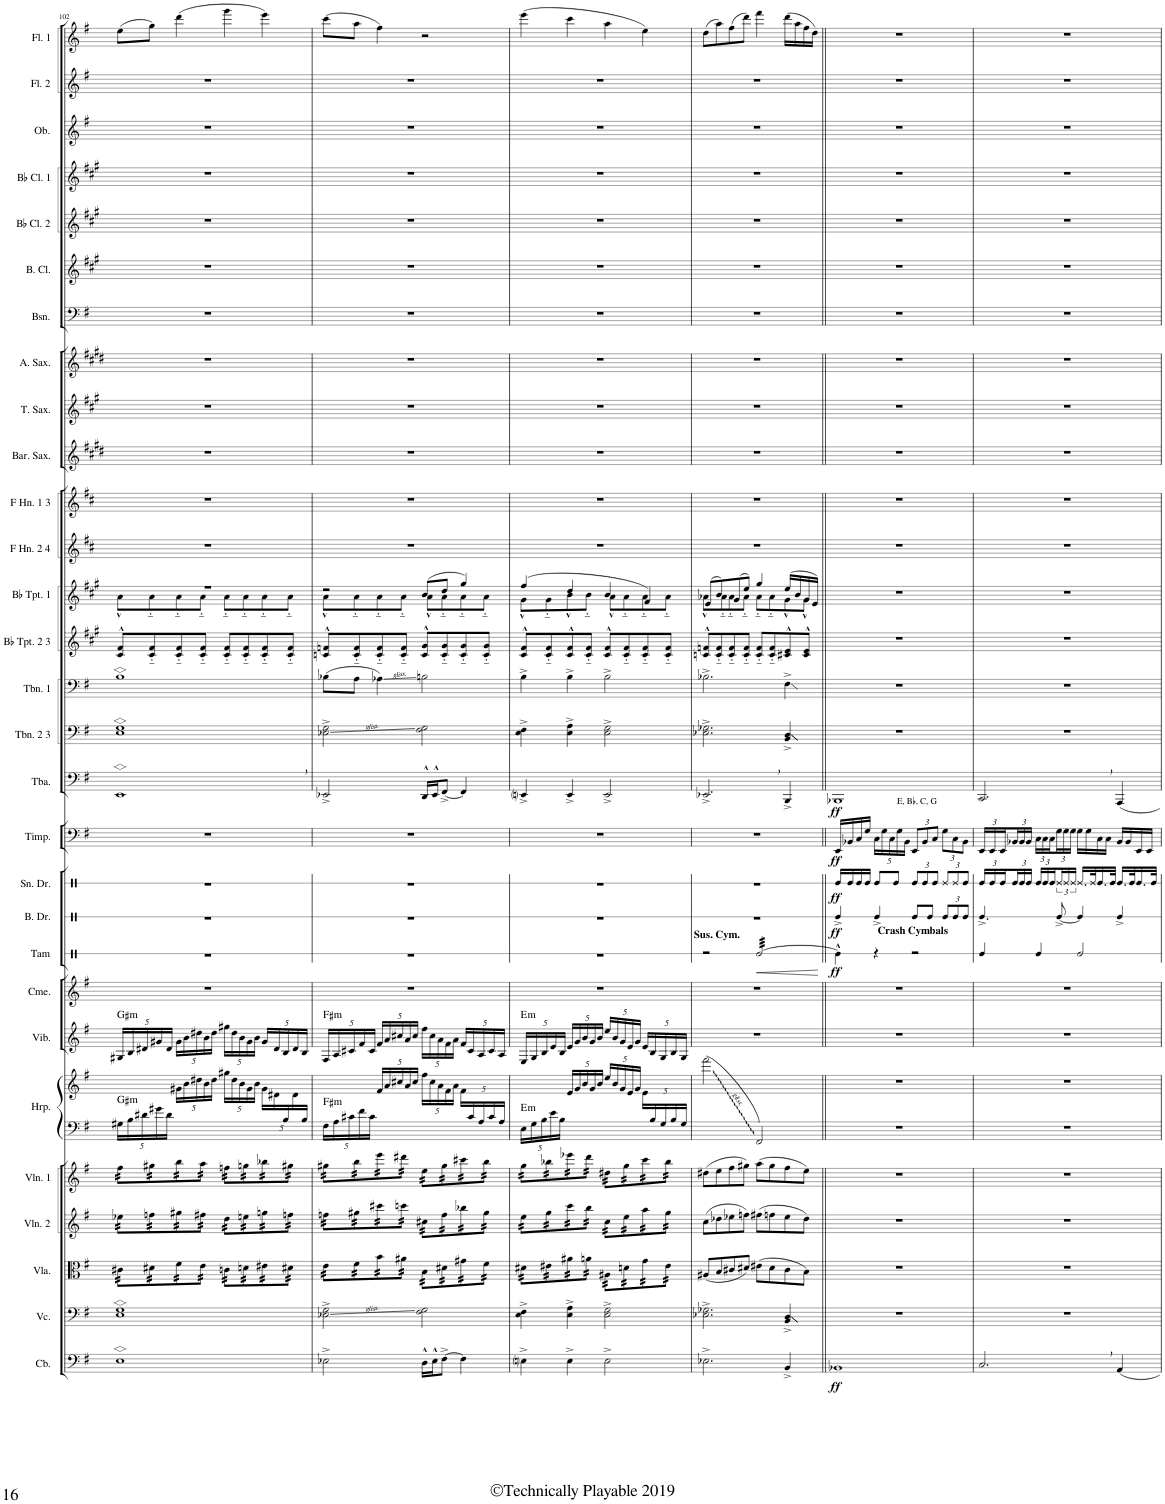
**kern	**dynam	**kern	**kern	**kern	**kern	**kern	**kern	**harte	**kern	**harte	**kern	**kern	**dynam	**kern	**dynam	**kern	**dynam	**kern	**dynam	**kern	**dynam	**kern	**kern	**kern	**kern	**kern	**kern	**kern	**kern	**kern	**kern	**kern	**kern	**kern	**kern	**kern	**kern
*part29	*part29	*part28	*part27	*part26	*part25	*part24	*part24	*part24	*part23	*part23	*part22	*part21	*part21	*part20	*part20	*part19	*part19	*part18	*part18	*part17	*part17	*part16	*part15	*part14	*part13	*part12	*part11	*part10	*part9	*part8	*part7	*part6	*part5	*part4	*part3	*part2	*part1
*staff30	*staff30	*staff29	*staff28	*staff27	*staff26	*staff25	*staff24	*	*staff23	*	*staff22	*staff21	*staff21	*staff20	*staff20	*staff19	*staff19	*staff18	*staff18	*staff17	*staff17	*staff16	*staff15	*staff14	*staff13	*staff12	*staff11	*staff10	*staff9	*staff8	*staff7	*staff6	*staff5	*staff4	*staff3	*staff2	*staff1
*I"Contrabass	*	*I"Violoncello	*I"Viola	*I"Violin 2	*I"Violin 1	*I"Harp	*	*	*I"Vibraphone	*	*I"Chimes	*I"Cymbal	*	*I"Bass Drum	*	*I"Snare Drum	*	*I"Timpani	*	*I"Tuba	*	*I"Trombone 2 &amp; 3	*I"Trombone 1	*I"Bb Trumpet 2 &amp; 3	*I"Bb Trumpet 1	*I"F Horn 2 &amp; 4	*I"F Horn 1 &amp; 3	*I"Baritone Saxophone	*I"Tenor Saxophone	*I"Alto Saxophone	*I"Bassoon	*I"Bass Clarinet	*I"Bb Clarinet 2	*I"Bb Clarinet 1	*I"Oboe	*I"Flute 2	*I"Flute 1
*I'Cb.	*	*I'Vc.	*I'Vla.	*I'Vln. 2	*I'Vln. 1	*I'Hrp.	*	*	*I'Vib.	*	*I'Cme.	*I'Cym.	*	*I'B. Dr.	*	*I'Sn. Dr.	*	*I'Timp.	*	*I'Tba.	*	*I'Tbn. 2 3	*I'Tbn. 1	*I'Bb Tpt. 2 3	*I'Bb Tpt. 1	*I'F Hn. 2 4	*I'F Hn. 1 3	*I'Bar. Sax.	*I'T. Sax.	*I'A. Sax.	*I'Bsn.	*I'B. Cl.	*I'Bb Cl. 2	*I'Bb Cl. 1	*I'Ob.	*I'Fl. 2	*I'Fl. 1
!!LO:PB:g=z
*clefF4	*	*clefF4	*clefC3	*clefG2	*clefG2	*clefF4	*clefG2	*	*clefG2	*	*clefG2	*clefX	*	*clefX	*	*clefX	*	*clefF4	*	*clefF4	*	*clefF4	*clefF4	*clefG2	*clefG2	*clefG2	*clefG2	*clefG2	*clefG2	*clefG2	*clefF4	*clefG2	*clefG2	*clefG2	*clefG2	*clefG2	*clefG2
*Trd7c12	*	*	*	*	*	*	*	*	*Trd-14c-24	*	*	*	*	*	*	*	*	*	*	*	*	*Trd1c2	*Trd1c2	*Trd1c2	*Trd1c2	*Trd4c7	*Trd4c7	*Trd12c21	*Trd8c14	*Trd5c9	*	*Trd8c14	*Trd1c2	*Trd1c2	*	*	*
*k[f#]	*	*k[f#]	*k[f#]	*k[f#]	*k[f#]	*k[f#]	*k[f#]	*	*k[f#]	*	*k[f#]	*k[]	*	*k[]	*	*k[]	*	*k[f#]	*	*k[f#]	*	*k[f#]	*k[f#]	*k[f#c#g#]	*k[f#c#g#]	*k[f#c#]	*k[f#c#]	*k[f#c#g#d#]	*k[f#c#g#]	*k[f#c#g#d#]	*k[f#]	*k[f#c#g#]	*k[f#c#g#]	*k[f#c#g#]	*k[f#]	*k[f#]	*k[f#]
*M4/4	*	*M4/4	*M4/4	*M4/4	*M4/4	*M4/4	*M4/4	*	*M4/4	*	*M4/4	*M4/4	*	*M4/4	*	*M4/4	*	*M4/4	*	*M4/4	*	*M4/4	*M4/4	*M4/4	*M4/4	*M4/4	*M4/4	*M4/4	*M4/4	*M4/4	*M4/4	*M4/4	*M4/4	*M4/4	*M4/4	*M4/4	*M4/4
*met(c)	*	*met(c)	*met(c)	*met(c)	*met(c)	*met(c)	*met(c)	*	*met(c)	*	*met(c)	*met(c)	*	*met(c)	*	*met(c)	*	*met(c)	*	*met(c)	*	*met(c)	*met(c)	*met(c)	*met(c)	*met(c)	*met(c)	*met(c)	*met(c)	*met(c)	*met(c)	*met(c)	*met(c)	*met(c)	*met(c)	*met(c)	*met(c)
*	*	*	*	*	*	*Xbrackettup	*	*	*Xbrackettup	*	*	*	*	*	*	*	*	*	*	*	*	*	*	*	*	*	*	*	*	*	*	*	*	*	*	*	*
=102	=102	=102	=102	=102	=102	=102	=102	=102	=102	=102	=102	=102	=102	=102	=102	=102	=102	=102	=102	=102	=102	=102	=102	=102	=102	=102	=102	=102	=102	=102	=102	=102	=102	=102	=102	=102	=102
*	*	*	*	*	*	*	*^	*	*	*	*	*	*	*	*	*	*	*	*	*	*	*	*	*	*^	*	*	*	*	*	*	*	*	*	*	*	*
!	!	!	!	!	!	!	!	!	!LO:H:kt=m	!	!LO:H:kt=m	!	!	!	!	!	!	!	!	!	!	!	!	!	!	!	!	!	!	!	!	!	!	!	!	!	!	!	!
*	*	*	*tremolo	*	*	*	*	*	*	*	*	*	*	*	*	*	*	*	*	*	*	*	*	*	*	*	*	*	*	*	*	*	*	*	*	*	*	*	*
*	*	*	*	*tremolo	*	*	*	*	*	*	*	*	*	*	*	*	*	*	*	*	*	*	*	*	*	*	*	*	*	*	*	*	*	*	*	*	*	*	*
*	*	*	*	*	*tremolo	*	*	*	*	*	*	*	*	*	*	*	*	*	*	*	*	*	*	*	*	*	*	*	*	*	*	*	*	*	*	*	*	*	*
1E>	.	1E> 1G>	32c#X\LLL	32ee-X\LLL	32ff#\LLL	20G#X\LL	4ryy	2.ryy	G#:min	20G#X/LL	G#:min	1r	1r	.	1r	.	1r	.	1r	.	1EE,>	.	1E> 1G>	1B>	8c#/^^ 8f#/^^L	1r	8a^^\L	1r	1r	1r	1r	1r	1r	1r	1r	1r	1r	1r	(8ee\L
.	.	.	32c#X\	32ee-X\	32ff#\	.	.	.	.	.	.	.	.	.	.	.	.	.	.	.	.	.	.	.	.	.	.	.	.	.	.	.	.	.	.	.	.	.	.
.	.	.	.	.	.	20B\	.	.	.	20B/	.	.	.	.	.	.	.	.	.	.	.	.	.	.	.	.	.	.	.	.	.	.	.	.	.	.	.	.	.
.	.	.	32c#X\	32ee-X\	32ff#\	.	.	.	.	.	.	.	.	.	.	.	.	.	.	.	.	.	.	.	.	.	.	.	.	.	.	.	.	.	.	.	.	.	.
.	.	.	32c#X\	32ee-X\	32ff#\	.	.	.	.	.	.	.	.	.	.	.	.	.	.	.	.	.	.	.	.	.	.	.	.	.	.	.	.	.	.	.	.	.	.
.	.	.	.	.	.	20d#X\	.	.	.	20d#X/	.	.	.	.	.	.	.	.	.	.	.	.	.	.	.	.	.	.	.	.	.	.	.	.	.	.	.	.	.
.	.	.	32d#X\	32ffn\	32gg#X\	.	.	.	.	.	.	.	.	.	.	.	.	.	.	.	.	.	.	.	8c#/'~ 8f#/'~	.	8a'~\	.	.	.	.	.	.	.	.	.	.	.	8gg\J)
.	.	.	.	.	.	20g#X\	.	.	.	20g#X/	.	.	.	.	.	.	.	.	.	.	.	.	.	.	.	.	.	.	.	.	.	.	.	.	.	.	.	.	.
.	.	.	32d#X\	32ffn\	32gg#X\	.	.	.	.	.	.	.	.	.	.	.	.	.	.	.	.	.	.	.	.	.	.	.	.	.	.	.	.	.	.	.	.	.	.
.	.	.	32d#X\	32ffn\	32gg#X\	.	.	.	.	.	.	.	.	.	.	.	.	.	.	.	.	.	.	.	.	.	.	.	.	.	.	.	.	.	.	.	.	.	.
.	.	.	.	.	.	20d#\JJ	.	.	.	20d#/JJ	.	.	.	.	.	.	.	.	.	.	.	.	.	.	.	.	.	.	.	.	.	.	.	.	.	.	.	.	.
.	.	.	32d#X\	32ffn\	32gg#X\	.	.	.	.	.	.	.	.	.	.	.	.	.	.	.	.	.	.	.	.	.	.	.	.	.	.	.	.	.	.	.	.	.	.
*	*	*	*	*	*	*	*Xbrackettup	*	*	*	*	*	*	*	*	*	*	*	*	*	*	*	*	*	*	*	*	*	*	*	*	*	*	*	*	*	*	*	*
.	.	.	32f#\	32gg#X\	32bb\	2ryy	20g#X\LL	.	.	20g#\LL	.	.	.	.	.	.	.	.	.	.	.	.	.	.	8c#/'~ 8f#/'~	.	8a'~\	.	.	.	.	.	.	.	.	.	.	.	(4ddd\
.	.	.	32f#\	32gg#X\	32bb\	.	.	.	.	.	.	.	.	.	.	.	.	.	.	.	.	.	.	.	.	.	.	.	.	.	.	.	.	.	.	.	.	.	.
.	.	.	.	.	.	.	20b\	.	.	20b\	.	.	.	.	.	.	.	.	.	.	.	.	.	.	.	.	.	.	.	.	.	.	.	.	.	.	.	.	.
.	.	.	32f#\	32gg#X\	32bb\	.	.	.	.	.	.	.	.	.	.	.	.	.	.	.	.	.	.	.	.	.	.	.	.	.	.	.	.	.	.	.	.	.	.
.	.	.	32f#\	32gg#X\	32bb\	.	.	.	.	.	.	.	.	.	.	.	.	.	.	.	.	.	.	.	.	.	.	.	.	.	.	.	.	.	.	.	.	.	.
.	.	.	.	.	.	.	20dd#X\	.	.	20dd#X\	.	.	.	.	.	.	.	.	.	.	.	.	.	.	.	.	.	.	.	.	.	.	.	.	.	.	.	.	.
.	.	.	32e\	32ff#X\	32aa\	.	.	.	.	.	.	.	.	.	.	.	.	.	.	.	.	.	.	.	8c#/'~ 8f#/'~J	.	8a'~\J	.	.	.	.	.	.	.	.	.	.	.	.
.	.	.	.	.	.	.	20b\	.	.	20b\	.	.	.	.	.	.	.	.	.	.	.	.	.	.	.	.	.	.	.	.	.	.	.	.	.	.	.	.	.
.	.	.	32e\	32ff#X\	32aa\	.	.	.	.	.	.	.	.	.	.	.	.	.	.	.	.	.	.	.	.	.	.	.	.	.	.	.	.	.	.	.	.	.	.
.	.	.	32e\	32ff#X\	32aa\	.	.	.	.	.	.	.	.	.	.	.	.	.	.	.	.	.	.	.	.	.	.	.	.	.	.	.	.	.	.	.	.	.	.
.	.	.	.	.	.	.	20dd#\JJ	.	.	20dd#\JJ	.	.	.	.	.	.	.	.	.	.	.	.	.	.	.	.	.	.	.	.	.	.	.	.	.	.	.	.	.
.	.	.	32e\JJJ	32ff#X\JJJ	32aa\JJJ	.	.	.	.	.	.	.	.	.	.	.	.	.	.	.	.	.	.	.	.	.	.	.	.	.	.	.	.	.	.	.	.	.	.
.	.	.	32cn\LLL	32dd\LLL	32ffn\LLL	.	20gg#X\LL	.	.	20gg#X\LL	.	.	.	.	.	.	.	.	.	.	.	.	.	.	8c#/'~ 8f#/'~L	.	8a'~\L	.	.	.	.	.	.	.	.	.	.	.	4ggg\
.	.	.	32cn\	32dd\	32ffn\	.	.	.	.	.	.	.	.	.	.	.	.	.	.	.	.	.	.	.	.	.	.	.	.	.	.	.	.	.	.	.	.	.	.
.	.	.	.	.	.	.	20dd#\	.	.	20dd#\	.	.	.	.	.	.	.	.	.	.	.	.	.	.	.	.	.	.	.	.	.	.	.	.	.	.	.	.	.
.	.	.	32cn\	32dd\	32ffn\	.	.	.	.	.	.	.	.	.	.	.	.	.	.	.	.	.	.	.	.	.	.	.	.	.	.	.	.	.	.	.	.	.	.
.	.	.	32cn\	32dd\	32ffn\	.	.	.	.	.	.	.	.	.	.	.	.	.	.	.	.	.	.	.	.	.	.	.	.	.	.	.	.	.	.	.	.	.	.
.	.	.	.	.	.	.	20b\	.	.	20b\	.	.	.	.	.	.	.	.	.	.	.	.	.	.	.	.	.	.	.	.	.	.	.	.	.	.	.	.	.
.	.	.	32dn\	32een\	32ggn\	.	.	.	.	.	.	.	.	.	.	.	.	.	.	.	.	.	.	.	8c#/'~ 8f#/'~	.	8a'~\	.	.	.	.	.	.	.	.	.	.	.	.
.	.	.	.	.	.	.	20g#\	.	.	20g#\	.	.	.	.	.	.	.	.	.	.	.	.	.	.	.	.	.	.	.	.	.	.	.	.	.	.	.	.	.
.	.	.	32dn\	32een\	32ggn\	.	.	.	.	.	.	.	.	.	.	.	.	.	.	.	.	.	.	.	.	.	.	.	.	.	.	.	.	.	.	.	.	.	.
.	.	.	32dn\	32een\	32ggn\	.	.	.	.	.	.	.	.	.	.	.	.	.	.	.	.	.	.	.	.	.	.	.	.	.	.	.	.	.	.	.	.	.	.
.	.	.	.	.	.	.	20b\JJ	.	.	20b\JJ	.	.	.	.	.	.	.	.	.	.	.	.	.	.	.	.	.	.	.	.	.	.	.	.	.	.	.	.	.
.	.	.	32dn\	32een\	32ggn\	.	.	.	.	.	.	.	.	.	.	.	.	.	.	.	.	.	.	.	.	.	.	.	.	.	.	.	.	.	.	.	.	.	.
.	.	.	32e#X\	32ggn\	32bb-X\	10ryy	4ryy	20g#\LL	.	20g#/LL	.	.	.	.	.	.	.	.	.	.	.	.	.	.	8c#/'~ 8f#/'~	.	8a'~\	.	.	.	.	.	.	.	.	.	.	.	4eee\)
.	.	.	32e#X\	32ggn\	32bb-X\	.	.	.	.	.	.	.	.	.	.	.	.	.	.	.	.	.	.	.	.	.	.	.	.	.	.	.	.	.	.	.	.	.	.
.	.	.	.	.	.	.	.	20d#X\	.	20d#/	.	.	.	.	.	.	.	.	.	.	.	.	.	.	.	.	.	.	.	.	.	.	.	.	.	.	.	.	.
.	.	.	32e#X\	32ggn\	32bb-X\	.	.	.	.	.	.	.	.	.	.	.	.	.	.	.	.	.	.	.	.	.	.	.	.	.	.	.	.	.	.	.	.	.	.
.	.	.	32e#X\	32ggn\	32bb-X\	.	.	.	.	.	.	.	.	.	.	.	.	.	.	.	.	.	.	.	.	.	.	.	.	.	.	.	.	.	.	.	.	.	.
.	.	.	.	.	.	20B/	.	20ryy	.	20B/	.	.	.	.	.	.	.	.	.	.	.	.	.	.	.	.	.	.	.	.	.	.	.	.	.	.	.	.	.
.	.	.	32d#X\	32ffn\	32gg#X\	.	.	.	.	.	.	.	.	.	.	.	.	.	.	.	.	.	.	.	8c#/'~ 8f#/'~J	.	8a'~\J	.	.	.	.	.	.	.	.	.	.	.	.
.	.	.	.	.	.	20ryy	.	20d#\	.	20d#/	.	.	.	.	.	.	.	.	.	.	.	.	.	.	.	.	.	.	.	.	.	.	.	.	.	.	.	.	.
.	.	.	32d#X\	32ffn\	32gg#X\	.	.	.	.	.	.	.	.	.	.	.	.	.	.	.	.	.	.	.	.	.	.	.	.	.	.	.	.	.	.	.	.	.	.
.	.	.	32d#X\	32ffn\	32gg#X\	.	.	.	.	.	.	.	.	.	.	.	.	.	.	.	.	.	.	.	.	.	.	.	.	.	.	.	.	.	.	.	.	.	.
.	.	.	.	.	.	20B/JJ	.	20ryy	.	20B/JJ	.	.	.	.	.	.	.	.	.	.	.	.	.	.	.	.	.	.	.	.	.	.	.	.	.	.	.	.	.
.	.	.	32d#X\JJJ	32ffn\JJJ	32gg#X\JJJ	.	.	.	.	.	.	.	.	.	.	.	.	.	.	.	.	.	.	.	.	.	.	.	.	.	.	.	.	.	.	.	.	.	.
=103	=103	=103	=103	=103	=103	=103	=103	=103	=103	=103	=103	=103	=103	=103	=103	=103	=103	=103	=103	=103	=103	=103	=103	=103	=103	=103	=103	=103	=103	=103	=103	=103	=103	=103	=103	=103	=103	=103	=103
!	!	!	!	!	!	!	!	!	!LO:H:kt=m	!	!LO:H:kt=m	!	!	!	!	!	!	!	!	!	!	!	!	!	!	!	!	!	!	!	!	!	!	!	!	!	!	!	!
2E-X^\	.	2E-X\^ 2G\^	32e\LLL	32ffn\LLL	32gg#X\LLL	20F#\LL	4ryy	2.ryy	F#:min	20F#/LL	F#:min	1r	1r	.	1r	.	1r	.	1r	.	2EE-X^/	.	2E-X\^ 2G\^	(8B-X\L	8cn/^^ 8fn/^^L	2r	8a^^\L	1r	1r	1r	1r	1r	1r	1r	1r	1r	1r	1r	(8ccc\L
.	.	.	32e\	32ffn\	32gg#X\	.	.	.	.	.	.	.	.	.	.	.	.	.	.	.	.	.	.	.	.	.	.	.	.	.	.	.	.	.	.	.	.	.	.
.	.	.	.	.	.	20A\	.	.	.	20A/	.	.	.	.	.	.	.	.	.	.	.	.	.	.	.	.	.	.	.	.	.	.	.	.	.	.	.	.	.
.	.	.	32e\	32ffn\	32gg#X\	.	.	.	.	.	.	.	.	.	.	.	.	.	.	.	.	.	.	.	.	.	.	.	.	.	.	.	.	.	.	.	.	.	.
.	.	.	32e\	32ffn\	32gg#X\	.	.	.	.	.	.	.	.	.	.	.	.	.	.	.	.	.	.	.	.	.	.	.	.	.	.	.	.	.	.	.	.	.	.
.	.	.	.	.	.	20c#X\	.	.	.	20c#X/	.	.	.	.	.	.	.	.	.	.	.	.	.	.	.	.	.	.	.	.	.	.	.	.	.	.	.	.	.
.	.	.	32f#\	32gg#X\	32bb\	.	.	.	.	.	.	.	.	.	.	.	.	.	.	.	.	.	.	8A\J	8c/'~ 8f/'~	.	8a'~\	.	.	.	.	.	.	.	.	.	.	.	8aa\J
.	.	.	.	.	.	20f#\	.	.	.	20f#/	.	.	.	.	.	.	.	.	.	.	.	.	.	.	.	.	.	.	.	.	.	.	.	.	.	.	.	.	.
.	.	.	32f#\	32gg#X\	32bb\	.	.	.	.	.	.	.	.	.	.	.	.	.	.	.	.	.	.	.	.	.	.	.	.	.	.	.	.	.	.	.	.	.	.
.	.	.	32f#\	32gg#X\	32bb\	.	.	.	.	.	.	.	.	.	.	.	.	.	.	.	.	.	.	.	.	.	.	.	.	.	.	.	.	.	.	.	.	.	.
.	.	.	.	.	.	20c#\JJ	.	.	.	20c#/JJ	.	.	.	.	.	.	.	.	.	.	.	.	.	.	.	.	.	.	.	.	.	.	.	.	.	.	.	.	.
.	.	.	32f#\	32gg#X\	32bb\	.	.	.	.	.	.	.	.	.	.	.	.	.	.	.	.	.	.	.	.	.	.	.	.	.	.	.	.	.	.	.	.	.	.
.	.	.	32b\	32ccc#X\	32eee\	2ryy	20f#/LL	.	.	20f#/LL	.	.	.	.	.	.	.	.	.	.	.	.	.	4A-X\)	8c/'~ 8f/'~	.	8a'~\	.	.	.	.	.	.	.	.	.	.	.	4ff#\)
.	.	.	32b\	32ccc#X\	32eee\	.	.	.	.	.	.	.	.	.	.	.	.	.	.	.	.	.	.	.	.	.	.	.	.	.	.	.	.	.	.	.	.	.	.
.	.	.	.	.	.	.	20a/	.	.	20a/	.	.	.	.	.	.	.	.	.	.	.	.	.	.	.	.	.	.	.	.	.	.	.	.	.	.	.	.	.
.	.	.	32b\	32ccc#X\	32eee\	.	.	.	.	.	.	.	.	.	.	.	.	.	.	.	.	.	.	.	.	.	.	.	.	.	.	.	.	.	.	.	.	.	.
.	.	.	32b\	32ccc#X\	32eee\	.	.	.	.	.	.	.	.	.	.	.	.	.	.	.	.	.	.	.	.	.	.	.	.	.	.	.	.	.	.	.	.	.	.
.	.	.	.	.	.	.	20cc#X/	.	.	20cc#X/	.	.	.	.	.	.	.	.	.	.	.	.	.	.	.	.	.	.	.	.	.	.	.	.	.	.	.	.	.
.	.	.	32a#X\	32cccn\	32ddd#X\	.	.	.	.	.	.	.	.	.	.	.	.	.	.	.	.	.	.	.	8c/'~ 8f/'~J	.	8a'~\J	.	.	.	.	.	.	.	.	.	.	.	.
.	.	.	.	.	.	.	20a/	.	.	20a/	.	.	.	.	.	.	.	.	.	.	.	.	.	.	.	.	.	.	.	.	.	.	.	.	.	.	.	.	.
.	.	.	32a#X\	32cccn\	32ddd#X\	.	.	.	.	.	.	.	.	.	.	.	.	.	.	.	.	.	.	.	.	.	.	.	.	.	.	.	.	.	.	.	.	.	.
.	.	.	32a#X\	32cccn\	32ddd#X\	.	.	.	.	.	.	.	.	.	.	.	.	.	.	.	.	.	.	.	.	.	.	.	.	.	.	.	.	.	.	.	.	.	.
.	.	.	.	.	.	.	20cc#/JJ	.	.	20cc#/JJ	.	.	.	.	.	.	.	.	.	.	.	.	.	.	.	.	.	.	.	.	.	.	.	.	.	.	.	.	.
.	.	.	32a#X\JJJ	32cccn\JJJ	32ddd#X\JJJ	.	.	.	.	.	.	.	.	.	.	.	.	.	.	.	.	.	.	.	.	.	.	.	.	.	.	.	.	.	.	.	.	.	.
16D^^\LL	.	2F#\ 2G\	32B\LLL	32cc#X\LLL	32ee\LLL	.	20ff#\LL	.	.	20ff#\LL	.	.	.	.	.	.	.	.	.	.	16DD^^/LL	.	2F#\ 2G\	2Bn\	8c/^^ 8g#/^^L	(8b/L	8a^^\L	.	.	.	.	.	.	.	.	.	.	.	2r
.	.	.	32B\	32cc#X\	32ee\	.	.	.	.	.	.	.	.	.	.	.	.	.	.	.	.	.	.	.	.	.	.	.	.	.	.	.	.	.	.	.	.	.	.
.	.	.	.	.	.	.	20cc#\	.	.	20cc#\	.	.	.	.	.	.	.	.	.	.	.	.	.	.	.	.	.	.	.	.	.	.	.	.	.	.	.	.	.
16E-^^\J	.	.	32B\	32cc#X\	32ee\	.	.	.	.	.	.	.	.	.	.	.	.	.	.	.	16EE-^^/J	.	.	.	.	.	.	.	.	.	.	.	.	.	.	.	.	.	.
.	.	.	32B\	32cc#X\	32ee\	.	.	.	.	.	.	.	.	.	.	.	.	.	.	.	.	.	.	.	.	.	.	.	.	.	.	.	.	.	.	.	.	.	.
.	.	.	.	.	.	.	20a\	.	.	20a\	.	.	.	.	.	.	.	.	.	.	.	.	.	.	.	.	.	.	.	.	.	.	.	.	.	.	.	.	.
[8F#^\J	.	.	32d#X\	32ff\	32gg#\	.	.	.	.	.	.	.	.	.	.	.	.	.	.	.	[8FF#^/J	.	.	.	8c/'~ 8g#/'~	8dd/J	8a'~\	.	.	.	.	.	.	.	.	.	.	.	.
.	.	.	.	.	.	.	20f#\	.	.	20f#\	.	.	.	.	.	.	.	.	.	.	.	.	.	.	.	.	.	.	.	.	.	.	.	.	.	.	.	.	.
.	.	.	32d#X\	32ff\	32gg#\	.	.	.	.	.	.	.	.	.	.	.	.	.	.	.	.	.	.	.	.	.	.	.	.	.	.	.	.	.	.	.	.	.	.
.	.	.	32d#X\	32ff\	32gg#\	.	.	.	.	.	.	.	.	.	.	.	.	.	.	.	.	.	.	.	.	.	.	.	.	.	.	.	.	.	.	.	.	.	.
.	.	.	.	.	.	.	20a\JJ	.	.	20a\JJ	.	.	.	.	.	.	.	.	.	.	.	.	.	.	.	.	.	.	.	.	.	.	.	.	.	.	.	.	.
.	.	.	32d#X\	32ff\	32gg#\	.	.	.	.	.	.	.	.	.	.	.	.	.	.	.	.	.	.	.	.	.	.	.	.	.	.	.	.	.	.	.	.	.	.
4F#\]	.	.	32g#X\	32bb-X\	32ccc#X\	20ryy	4ryy	20f#\LL	.	20f#/LL	.	.	.	.	.	.	.	.	.	.	4FF#/]	.	.	.	8c/'~ 8g#/'~	4gg#/)	8a'~\	.	.	.	.	.	.	.	.	.	.	.	.
.	.	.	32g#X\	32bb-X\	32ccc#X\	.	.	.	.	.	.	.	.	.	.	.	.	.	.	.	.	.	.	.	.	.	.	.	.	.	.	.	.	.	.	.	.	.	.
.	.	.	.	.	.	20c#/	.	5ryy	.	20c#/	.	.	.	.	.	.	.	.	.	.	.	.	.	.	.	.	.	.	.	.	.	.	.	.	.	.	.	.	.
.	.	.	32g#X\	32bb-X\	32ccc#X\	.	.	.	.	.	.	.	.	.	.	.	.	.	.	.	.	.	.	.	.	.	.	.	.	.	.	.	.	.	.	.	.	.	.
.	.	.	32g#X\	32bb-X\	32ccc#X\	.	.	.	.	.	.	.	.	.	.	.	.	.	.	.	.	.	.	.	.	.	.	.	.	.	.	.	.	.	.	.	.	.	.
.	.	.	.	.	.	20A/	.	.	.	20A/	.	.	.	.	.	.	.	.	.	.	.	.	.	.	.	.	.	.	.	.	.	.	.	.	.	.	.	.	.
.	.	.	32f#\	32gg#\	32bb\	.	.	.	.	.	.	.	.	.	.	.	.	.	.	.	.	.	.	.	8c/'~ 8g#/'~J	.	8a'~\J	.	.	.	.	.	.	.	.	.	.	.	.
.	.	.	.	.	.	20c#/	.	.	.	20c#/	.	.	.	.	.	.	.	.	.	.	.	.	.	.	.	.	.	.	.	.	.	.	.	.	.	.	.	.	.
.	.	.	32f#\	32gg#\	32bb\	.	.	.	.	.	.	.	.	.	.	.	.	.	.	.	.	.	.	.	.	.	.	.	.	.	.	.	.	.	.	.	.	.	.
.	.	.	32f#\	32gg#\	32bb\	.	.	.	.	.	.	.	.	.	.	.	.	.	.	.	.	.	.	.	.	.	.	.	.	.	.	.	.	.	.	.	.	.	.
.	.	.	.	.	.	20A/JJ	.	.	.	20A/JJ	.	.	.	.	.	.	.	.	.	.	.	.	.	.	.	.	.	.	.	.	.	.	.	.	.	.	.	.	.
.	.	.	32f#\JJJ	32gg#\JJJ	32bb\JJJ	.	.	.	.	.	.	.	.	.	.	.	.	.	.	.	.	.	.	.	.	.	.	.	.	.	.	.	.	.	.	.	.	.	.
=104	=104	=104	=104	=104	=104	=104	=104	=104	=104	=104	=104	=104	=104	=104	=104	=104	=104	=104	=104	=104	=104	=104	=104	=104	=104	=104	=104	=104	=104	=104	=104	=104	=104	=104	=104	=104	=104	=104	=104
!	!	!	!	!	!	!	!	!	!LO:H:kt=m	!	!LO:H:kt=m	!	!	!	!	!	!	!	!	!	!	!	!	!	!	!	!	!	!	!	!	!	!	!	!	!	!	!	!
4Eni^\	.	4E\^ 4F#\^	32d#X\LLL	32ee\LLL	32gg\LLL	20E\LL	4ryy	2.ryy	E:min	20E/LL	E:min	1r	1r	.	1r	.	1r	.	1r	.	4EEni^/	.	4E\^ 4F#\^	4B^\	8c#/^^ 8f#/^^L	(4ff#/	8g#^^\L	1r	1r	1r	1r	1r	1r	1r	1r	1r	1r	1r	(4eee\
.	.	.	32d#X\	32ee\	32gg\	.	.	.	.	.	.	.	.	.	.	.	.	.	.	.	.	.	.	.	.	.	.	.	.	.	.	.	.	.	.	.	.	.	.
.	.	.	.	.	.	20G\	.	.	.	20G/	.	.	.	.	.	.	.	.	.	.	.	.	.	.	.	.	.	.	.	.	.	.	.	.	.	.	.	.	.
.	.	.	32d#X\	32ee\	32gg\	.	.	.	.	.	.	.	.	.	.	.	.	.	.	.	.	.	.	.	.	.	.	.	.	.	.	.	.	.	.	.	.	.	.
.	.	.	32d#X\	32ee\	32gg\	.	.	.	.	.	.	.	.	.	.	.	.	.	.	.	.	.	.	.	.	.	.	.	.	.	.	.	.	.	.	.	.	.	.
.	.	.	.	.	.	20B\	.	.	.	20B/	.	.	.	.	.	.	.	.	.	.	.	.	.	.	.	.	.	.	.	.	.	.	.	.	.	.	.	.	.
.	.	.	32e#X\	32gg\	32bb-X\	.	.	.	.	.	.	.	.	.	.	.	.	.	.	.	.	.	.	.	8c#/'~ 8f#/'~	.	8g#'~\	.	.	.	.	.	.	.	.	.	.	.	.
.	.	.	.	.	.	20e\	.	.	.	20e/	.	.	.	.	.	.	.	.	.	.	.	.	.	.	.	.	.	.	.	.	.	.	.	.	.	.	.	.	.
.	.	.	32e#X\	32gg\	32bb-X\	.	.	.	.	.	.	.	.	.	.	.	.	.	.	.	.	.	.	.	.	.	.	.	.	.	.	.	.	.	.	.	.	.	.
.	.	.	32e#X\	32gg\	32bb-X\	.	.	.	.	.	.	.	.	.	.	.	.	.	.	.	.	.	.	.	.	.	.	.	.	.	.	.	.	.	.	.	.	.	.
.	.	.	.	.	.	20B\JJ	.	.	.	20B/JJ	.	.	.	.	.	.	.	.	.	.	.	.	.	.	.	.	.	.	.	.	.	.	.	.	.	.	.	.	.
.	.	.	32e#X\	32gg\	32bb-X\	.	.	.	.	.	.	.	.	.	.	.	.	.	.	.	.	.	.	.	.	.	.	.	.	.	.	.	.	.	.	.	.	.	.
4E^\	.	4E\^ 4A\^	32a#X\	32ccc\	32eee-X\	2ryy	20e/LL	.	.	20e/LL	.	.	.	.	.	.	.	.	.	.	4EE^/	.	4E\^ 4A\^	4B^\	8c#/^^ 8f#/^^	4dd/	8b^^\	.	.	.	.	.	.	.	.	.	.	.	4ccc\
.	.	.	32a#X\	32ccc\	32eee-X\	.	.	.	.	.	.	.	.	.	.	.	.	.	.	.	.	.	.	.	.	.	.	.	.	.	.	.	.	.	.	.	.	.	.
.	.	.	.	.	.	.	20g/	.	.	20g/	.	.	.	.	.	.	.	.	.	.	.	.	.	.	.	.	.	.	.	.	.	.	.	.	.	.	.	.	.
.	.	.	32a#X\	32ccc\	32eee-X\	.	.	.	.	.	.	.	.	.	.	.	.	.	.	.	.	.	.	.	.	.	.	.	.	.	.	.	.	.	.	.	.	.	.
.	.	.	32a#X\	32ccc\	32eee-X\	.	.	.	.	.	.	.	.	.	.	.	.	.	.	.	.	.	.	.	.	.	.	.	.	.	.	.	.	.	.	.	.	.	.
.	.	.	.	.	.	.	20b/	.	.	20b/	.	.	.	.	.	.	.	.	.	.	.	.	.	.	.	.	.	.	.	.	.	.	.	.	.	.	.	.	.
.	.	.	32an\	32bb\	32ddd\	.	.	.	.	.	.	.	.	.	.	.	.	.	.	.	.	.	.	.	8c#/'~ 8f#/'~J	.	8b'~\J	.	.	.	.	.	.	.	.	.	.	.	.
.	.	.	.	.	.	.	20g/	.	.	20g/	.	.	.	.	.	.	.	.	.	.	.	.	.	.	.	.	.	.	.	.	.	.	.	.	.	.	.	.	.
.	.	.	32an\	32bb\	32ddd\	.	.	.	.	.	.	.	.	.	.	.	.	.	.	.	.	.	.	.	.	.	.	.	.	.	.	.	.	.	.	.	.	.	.
.	.	.	32an\	32bb\	32ddd\	.	.	.	.	.	.	.	.	.	.	.	.	.	.	.	.	.	.	.	.	.	.	.	.	.	.	.	.	.	.	.	.	.	.
.	.	.	.	.	.	.	20b/JJ	.	.	20b/JJ	.	.	.	.	.	.	.	.	.	.	.	.	.	.	.	.	.	.	.	.	.	.	.	.	.	.	.	.	.
.	.	.	32an\JJJ	32bb\JJJ	32ddd\JJJ	.	.	.	.	.	.	.	.	.	.	.	.	.	.	.	.	.	.	.	.	.	.	.	.	.	.	.	.	.	.	.	.	.	.
2E^\	.	2E\^ 2G\^	32A#X\LLL	32cc\LLL	32dd#X\LLL	.	20ee/LL	.	.	20ee/LL	.	.	.	.	.	.	.	.	.	.	2EE^/	.	2E\^ 2G\^	2B^\	8c#/^^ 8f#/^^L	4b/	8a^^\L	.	.	.	.	.	.	.	.	.	.	.	4aa\
.	.	.	32A#X\	32cc\	32dd#X\	.	.	.	.	.	.	.	.	.	.	.	.	.	.	.	.	.	.	.	.	.	.	.	.	.	.	.	.	.	.	.	.	.	.
.	.	.	.	.	.	.	20b/	.	.	20b/	.	.	.	.	.	.	.	.	.	.	.	.	.	.	.	.	.	.	.	.	.	.	.	.	.	.	.	.	.
.	.	.	32A#X\	32cc\	32dd#X\	.	.	.	.	.	.	.	.	.	.	.	.	.	.	.	.	.	.	.	.	.	.	.	.	.	.	.	.	.	.	.	.	.	.
.	.	.	32A#X\	32cc\	32dd#X\	.	.	.	.	.	.	.	.	.	.	.	.	.	.	.	.	.	.	.	.	.	.	.	.	.	.	.	.	.	.	.	.	.	.
.	.	.	.	.	.	.	20g/	.	.	20g/	.	.	.	.	.	.	.	.	.	.	.	.	.	.	.	.	.	.	.	.	.	.	.	.	.	.	.	.	.
.	.	.	32dn\	32ee\	32gg\	.	.	.	.	.	.	.	.	.	.	.	.	.	.	.	.	.	.	.	8c#/'~ 8f#/'~	.	8a'~\	.	.	.	.	.	.	.	.	.	.	.	.
.	.	.	.	.	.	.	20e/	.	.	20e/	.	.	.	.	.	.	.	.	.	.	.	.	.	.	.	.	.	.	.	.	.	.	.	.	.	.	.	.	.
.	.	.	32dn\	32ee\	32gg\	.	.	.	.	.	.	.	.	.	.	.	.	.	.	.	.	.	.	.	.	.	.	.	.	.	.	.	.	.	.	.	.	.	.
.	.	.	32dn\	32ee\	32gg\	.	.	.	.	.	.	.	.	.	.	.	.	.	.	.	.	.	.	.	.	.	.	.	.	.	.	.	.	.	.	.	.	.	.
.	.	.	.	.	.	.	20g/JJ	.	.	20g/JJ	.	.	.	.	.	.	.	.	.	.	.	.	.	.	.	.	.	.	.	.	.	.	.	.	.	.	.	.	.
.	.	.	32dn\	32ee\	32gg\	.	.	.	.	.	.	.	.	.	.	.	.	.	.	.	.	.	.	.	.	.	.	.	.	.	.	.	.	.	.	.	.	.	.
.	.	.	32g\	32aa\	32ccc\	20ryy	4ryy	20e\LL	.	20e/LL	.	.	.	.	.	.	.	.	.	.	.	.	.	.	8c#/'~ 8f#/'~	4f#/)	8a'~\	.	.	.	.	.	.	.	.	.	.	.	4ee\)
.	.	.	32g\	32aa\	32ccc\	.	.	.	.	.	.	.	.	.	.	.	.	.	.	.	.	.	.	.	.	.	.	.	.	.	.	.	.	.	.	.	.	.	.
.	.	.	.	.	.	20B/	.	5ryy	.	20B/	.	.	.	.	.	.	.	.	.	.	.	.	.	.	.	.	.	.	.	.	.	.	.	.	.	.	.	.	.
.	.	.	32g\	32aa\	32ccc\	.	.	.	.	.	.	.	.	.	.	.	.	.	.	.	.	.	.	.	.	.	.	.	.	.	.	.	.	.	.	.	.	.	.
.	.	.	32g\	32aa\	32ccc\	.	.	.	.	.	.	.	.	.	.	.	.	.	.	.	.	.	.	.	.	.	.	.	.	.	.	.	.	.	.	.	.	.	.
.	.	.	.	.	.	20G/	.	.	.	20G/	.	.	.	.	.	.	.	.	.	.	.	.	.	.	.	.	.	.	.	.	.	.	.	.	.	.	.	.	.
.	.	.	32e#\	32gg\	32bb-\	.	.	.	.	.	.	.	.	.	.	.	.	.	.	.	.	.	.	.	8c#/'~ 8f#/'~J	.	8a'~\J	.	.	.	.	.	.	.	.	.	.	.	.
.	.	.	.	.	.	20B/	.	.	.	20B/	.	.	.	.	.	.	.	.	.	.	.	.	.	.	.	.	.	.	.	.	.	.	.	.	.	.	.	.	.
.	.	.	32e#\	32gg\	32bb-\	.	.	.	.	.	.	.	.	.	.	.	.	.	.	.	.	.	.	.	.	.	.	.	.	.	.	.	.	.	.	.	.	.	.
.	.	.	32e#\	32gg\	32bb-\	.	.	.	.	.	.	.	.	.	.	.	.	.	.	.	.	.	.	.	.	.	.	.	.	.	.	.	.	.	.	.	.	.	.
.	.	.	.	.	.	20G/JJ	.	.	.	20G/JJ	.	.	.	.	.	.	.	.	.	.	.	.	.	.	.	.	.	.	.	.	.	.	.	.	.	.	.	.	.
.	.	.	32e#\JJJ	32gg\JJJ	32bb-\JJJ	.	.	.	.	.	.	.	.	.	.	.	.	.	.	.	.	.	.	.	.	.	.	.	.	.	.	.	.	.	.	.	.	.	.
*	*	*	*	*	*Xtremolo	*	*	*	*	*	*	*	*	*	*	*	*	*	*	*	*	*	*	*	*	*	*	*	*	*	*	*	*	*	*	*	*	*	*
*	*	*	*	*Xtremolo	*	*	*	*	*	*	*	*	*	*	*	*	*	*	*	*	*	*	*	*	*	*	*	*	*	*	*	*	*	*	*	*	*	*	*
*	*	*	*Xtremolo	*	*	*	*	*	*	*	*	*	*	*	*	*	*	*	*	*	*	*	*	*	*	*	*	*	*	*	*	*	*	*	*	*	*	*	*
*	*	*	*	*	*	*	*v	*v	*	*	*	*	*	*	*	*	*	*	*	*	*	*	*	*	*	*	*	*	*	*	*	*	*	*	*	*	*	*	*
=105	=105	=105	=105	=105	=105	=105	=105	=105	=105	=105	=105	=105	=105	=105	=105	=105	=105	=105	=105	=105	=105	=105	=105	=105	=105	=105	=105	=105	=105	=105	=105	=105	=105	=105	=105	=105	=105	=105
*	*	*	*	*	*	*^	*	*	*	*	*	*	*	*	*	*	*	*	*	*	*	*	*	*	*	*	*	*	*	*	*	*	*	*	*	*	*	*
2.E-X^\	.	2.E-X\^ 2.G-X\^	(8A#X/L	(8cc\L	(8dd#X\L	2ryy	1ryy	(2fff#\	.	1r	.	1r	2r	.	1r	.	1r	.	1r	.	2.EE-X^,/	.	2.E-X\^ 2.G-X\^	2.B-X^\	8cn/^^ 8fn/^^L	(8e/L	8a-X^^\L	1r	1r	1r	1r	1r	1r	1r	1r	1r	1r	1r	(8dd\L
.	.	.	8B/	8dd-X\	8ee\	.	.	.	.	.	.	.	.	.	.	.	.	.	.	.	.	.	.	.	8c/'~ 8f/'~	8b/)	8a-'~\	.	.	.	.	.	.	.	.	.	.	.	8aa\)
.	.	.	8c#X/	8ee-X\	8ff#\	.	.	.	.	.	.	.	.	.	.	.	.	.	.	.	.	.	.	.	8c/'~ 8f/'~	(8g#/	8a-'~\	.	.	.	.	.	.	.	.	.	.	.	(8ff#\
.	.	.	8d#X/J)	8ffn\J)	8gg#X\J)	.	.	.	.	.	.	.	.	.	.	.	.	.	.	.	.	.	.	.	8c/'~ 8f/'~J	8ee/J)	8a-'~\J	.	.	.	.	.	.	.	.	.	.	.	8ddd\J)
!	!	!	!	!	!	!	!	!	!	!	!	!	!LO:TX:a:B:t=Sus. Cym.	!	!	!	!	!	!	!	!	!	!	!	!	!	!	!	!	!	!	!	!	!	!	!	!	!	!
!	!	!	!	!	!	!	!	!	!	!	!	!	!	!LO:HP:b	!	!	!	!	!	!	!	!	!	!	!	!	!	!	!	!	!	!	!	!	!	!	!	!	!
*	*	*	*	*	*	*	*	*	*	*	*	*	*tremolo	*	*	*	*	*	*	*	*	*	*	*	*	*	*	*	*	*	*	*	*	*	*	*	*	*	*
.	.	.	(8e#X\L	(8ff#X\L	(8aa\L	2FF#/)	.	2ryy	.	.	.	.	[32ee/LLL	<	.	.	.	.	.	.	.	.	.	.	8c/'~ 8f/'~L	4gg#/	8a-'~\L	.	.	.	.	.	.	.	.	.	.	.	4fff#\
.	.	.	.	.	.	.	.	.	.	.	.	.	32ee/	.	.	.	.	.	.	.	.	.	.	.	.	.	.	.	.	.	.	.	.	.	.	.	.	.	.
.	.	.	.	.	.	.	.	.	.	.	.	.	32ee/	.	.	.	.	.	.	.	.	.	.	.	.	.	.	.	.	.	.	.	.	.	.	.	.	.	.
.	.	.	.	.	.	.	.	.	.	.	.	.	32ee/	.	.	.	.	.	.	.	.	.	.	.	.	.	.	.	.	.	.	.	.	.	.	.	.	.	.
.	.	.	8d#\	8ffn\	8gg#\	.	.	.	.	.	.	.	32ee/	.	.	.	.	.	.	.	.	.	.	.	8c/'~ 8f/'~	.	8a-'~\	.	.	.	.	.	.	.	.	.	.	.	.
.	.	.	.	.	.	.	.	.	.	.	.	.	32ee/	.	.	.	.	.	.	.	.	.	.	.	.	.	.	.	.	.	.	.	.	.	.	.	.	.	.
.	.	.	.	.	.	.	.	.	.	.	.	.	32ee/	.	.	.	.	.	.	.	.	.	.	.	.	.	.	.	.	.	.	.	.	.	.	.	.	.	.
.	.	.	.	.	.	.	.	.	.	.	.	.	32ee/	.	.	.	.	.	.	.	.	.	.	.	.	.	.	.	.	.	.	.	.	.	.	.	.	.	.
4BB^/	.	4BB/^ 4D/^	8c#\	8ee-\	8ff#\	.	.	.	.	.	.	.	32ee/	.	.	.	.	.	.	.	4BBB^/	.	4BB/^ 4D/^	4F#^\	8c#X/^^ 8e/^^	(16ee/LL	8g#^^\	.	.	.	.	.	.	.	.	.	.	.	(16ddd\LL
.	.	.	.	.	.	.	.	.	.	.	.	.	32ee/	.	.	.	.	.	.	.	.	.	.	.	.	.	.	.	.	.	.	.	.	.	.	.	.	.	.
.	.	.	.	.	.	.	.	.	.	.	.	.	32ee/	.	.	.	.	.	.	.	.	.	.	.	.	16b/	.	.	.	.	.	.	.	.	.	.	.	.	16aa\
.	.	.	.	.	.	.	.	.	.	.	.	.	32ee/	.	.	.	.	.	.	.	.	.	.	.	.	.	.	.	.	.	.	.	.	.	.	.	.	.	.
.	.	.	8B\J)	8dd-\J)	8ee\J)	.	.	.	.	.	.	.	32ee/	.	.	.	.	.	.	.	.	.	.	.	8c#/^^ 8e/^^J	16g#/	8g#^^\J	.	.	.	.	.	.	.	.	.	.	.	16ff#\
.	.	.	.	.	.	.	.	.	.	.	.	.	32ee/	.	.	.	.	.	.	.	.	.	.	.	.	.	.	.	.	.	.	.	.	.	.	.	.	.	.
.	.	.	.	.	.	.	.	.	.	.	.	.	32ee/	.	.	.	.	.	.	.	.	.	.	.	.	16e/JJ)	.	.	.	.	.	.	.	.	.	.	.	.	16dd\JJ)
.	.	.	.	.	.	.	.	.	.	.	.	.	32ee/JJJ	.	.	.	.	.	.	.	.	.	.	.	.	.	.	.	.	.	.	.	.	.	.	.	.	.	.
*	*	*	*	*	*	*	*	*	*	*	*	*	*Xtremolo	*	*	*	*	*	*	*	*	*	*	*	*	*	*	*	*	*	*	*	*	*	*	*	*	*	*
*	*	*	*	*	*	*v	*v	*	*	*	*	*	*	*	*	*	*	*	*	*	*	*	*	*	*	*v	*v	*	*	*	*	*	*	*	*	*	*	*	*
.	.	.	.	.	.	.	.	.	.	.	.	.	[	.	.	.	.	.	.	.	.	.	.	.	.	.	.	.	.	.	.	.	.	.	.	.	.
=106||	=106||	=106||	=106||	=106||	=106||	=106||	=106||	=106||	=106||	=106||	=106||	=106||	=106||	=106||	=106||	=106||	=106||	=106||	=106||	=106||	=106||	=106||	=106||	=106||	=106||	=106||	=106||	=106||	=106||	=106||	=106||	=106||	=106||	=106||	=106||	=106||	=106||
!	!	!	!	!	!	!	!	!	!	!	!	!	!	!	!	!	!	!LO:TX:a:t=E, B♭, C, G	!	!	!	!	!	!	!	!	!	!	!	!	!	!	!	!	!	!	!
!	!LO:DY:b	!	!	!	!	!	!	!	!	!	!	!	!LO:DY:b	!	!LO:DY:b	!	!LO:DY:b	!	!LO:DY:b	!	!LO:DY:b	!	!	!	!	!	!	!	!	!	!	!	!	!	!	!	!
1BB-X	ff	1r	1r	1r	1r	1r	1r	.	1r	.	1r	4ee^^\]	ff	4Re^</	ff	16Re/LL	ff	16EE/LL	ff	1BBB-X	ff	1r	1r	1r	1r	1r	1r	1r	1r	1r	1r	1r	1r	1r	1r	1r	1r
.	.	.	.	.	.	.	.	.	.	.	.	.	.	.	.	16Re/	.	16BB-X/	.	.	.	.	.	.	.	.	.	.	.	.	.	.	.	.	.	.	.
.	.	.	.	.	.	.	.	.	.	.	.	.	.	.	.	16Re/	.	16C/	.	.	.	.	.	.	.	.	.	.	.	.	.	.	.	.	.	.	.
.	.	.	.	.	.	.	.	.	.	.	.	.	.	.	.	16Re/JJ	.	16G/JJ	.	.	.	.	.	.	.	.	.	.	.	.	.	.	.	.	.	.	.
*	*	*	*	*	*	*	*	*	*	*	*	*	*	*	*	*	*	*Xbrackettup	*	*	*	*	*	*	*	*	*	*	*	*	*	*	*	*	*	*	*
.	.	.	.	.	.	.	.	.	.	.	.	4r	.	4Re^</	.	8Re/L	.	20C\LL	.	.	.	.	.	.	.	.	.	.	.	.	.	.	.	.	.	.	.
.	.	.	.	.	.	.	.	.	.	.	.	.	.	.	.	.	.	20G\	.	.	.	.	.	.	.	.	.	.	.	.	.	.	.	.	.	.	.
.	.	.	.	.	.	.	.	.	.	.	.	.	.	.	.	.	.	20C\	.	.	.	.	.	.	.	.	.	.	.	.	.	.	.	.	.	.	.
.	.	.	.	.	.	.	.	.	.	.	.	.	.	.	.	8Re/J	.	.	.	.	.	.	.	.	.	.	.	.	.	.	.	.	.	.	.	.	.
.	.	.	.	.	.	.	.	.	.	.	.	.	.	.	.	.	.	20G\	.	.	.	.	.	.	.	.	.	.	.	.	.	.	.	.	.	.	.
.	.	.	.	.	.	.	.	.	.	.	.	.	.	.	.	.	.	20BB-\JJ	.	.	.	.	.	.	.	.	.	.	.	.	.	.	.	.	.	.	.
*	*	*	*	*	*	*	*	*	*	*	*	*	*	*	*	*Xbrackettup	*	*	*	*	*	*	*	*	*	*	*	*	*	*	*	*	*	*	*	*	*
.	.	.	.	.	.	.	.	.	.	.	.	2r	.	8Re/L	.	12Re/L	.	12EE/L	.	.	.	.	.	.	.	.	.	.	.	.	.	.	.	.	.	.	.
.	.	.	.	.	.	.	.	.	.	.	.	.	.	.	.	12Re/	.	12BB-/	.	.	.	.	.	.	.	.	.	.	.	.	.	.	.	.	.	.	.
.	.	.	.	.	.	.	.	.	.	.	.	.	.	8Re/J	.	.	.	.	.	.	.	.	.	.	.	.	.	.	.	.	.	.	.	.	.	.	.
.	.	.	.	.	.	.	.	.	.	.	.	.	.	.	.	12Re/J	.	12C/J	.	.	.	.	.	.	.	.	.	.	.	.	.	.	.	.	.	.	.
*	*	*	*	*	*	*	*	*	*	*	*	*	*	*Xbrackettup	*	*	*	*	*	*	*	*	*	*	*	*	*	*	*	*	*	*	*	*	*	*	*
.	.	.	.	.	.	.	.	.	.	.	.	.	.	12Re/L	.	12Re/L	.	12G\L	.	.	.	.	.	.	.	.	.	.	.	.	.	.	.	.	.	.	.
.	.	.	.	.	.	.	.	.	.	.	.	.	.	12Re/	.	12Re/	.	12C\	.	.	.	.	.	.	.	.	.	.	.	.	.	.	.	.	.	.	.
.	.	.	.	.	.	.	.	.	.	.	.	.	.	12Re/J	.	12Re/J	.	12BB-\J	.	.	.	.	.	.	.	.	.	.	.	.	.	.	.	.	.	.	.
=107	=107	=107	=107	=107	=107	=107	=107	=107	=107	=107	=107	=107	=107	=107	=107	=107	=107	=107	=107	=107	=107	=107	=107	=107	=107	=107	=107	=107	=107	=107	=107	=107	=107	=107	=107	=107	=107
!	!	!	!	!	!	!	!	!	!	!	!	!LO:TX:a:B:t=Crash Cymbals	!	!	!	!	!	!	!	!	!	!	!	!	!	!	!	!	!	!	!	!	!	!	!	!	!
2.C,/	.	1r	1r	1r	1r	1r	1r	.	1r	.	1r	4ee/	.	4.Re^</	.	24Re/LL	.	24EE/LL	.	2.CC,/	.	1r	1r	1r	1r	1r	1r	1r	1r	1r	1r	1r	1r	1r	1r	1r	1r
.	.	.	.	.	.	.	.	.	.	.	.	.	.	.	.	24Re/	.	24EE/	.	.	.	.	.	.	.	.	.	.	.	.	.	.	.	.	.	.	.
.	.	.	.	.	.	.	.	.	.	.	.	.	.	.	.	24Re/	.	24EE/	.	.	.	.	.	.	.	.	.	.	.	.	.	.	.	.	.	.	.
.	.	.	.	.	.	.	.	.	.	.	.	.	.	.	.	24Re/	.	24BB-X/	.	.	.	.	.	.	.	.	.	.	.	.	.	.	.	.	.	.	.
.	.	.	.	.	.	.	.	.	.	.	.	.	.	.	.	24Re/	.	24BB-/	.	.	.	.	.	.	.	.	.	.	.	.	.	.	.	.	.	.	.
.	.	.	.	.	.	.	.	.	.	.	.	.	.	.	.	24Re/JJ	.	24BB-/JJ	.	.	.	.	.	.	.	.	.	.	.	.	.	.	.	.	.	.	.
.	.	.	.	.	.	.	.	.	.	.	.	4ee/	.	.	.	24Re/LL	.	24C\LL	.	.	.	.	.	.	.	.	.	.	.	.	.	.	.	.	.	.	.
.	.	.	.	.	.	.	.	.	.	.	.	.	.	.	.	24Re/	.	24C\	.	.	.	.	.	.	.	.	.	.	.	.	.	.	.	.	.	.	.
.	.	.	.	.	.	.	.	.	.	.	.	.	.	.	.	24Re/	.	24C\	.	.	.	.	.	.	.	.	.	.	.	.	.	.	.	.	.	.	.
*	*	*	*	*	*	*	*	*	*	*	*	*	*	*	*	*brackettup	*	*	*	*	*	*	*	*	*	*	*	*	*	*	*	*	*	*	*	*	*
.	.	.	.	.	.	.	.	.	.	.	.	.	.	[8Re^</	.	24Re/	.	24G\	.	.	.	.	.	.	.	.	.	.	.	.	.	.	.	.	.	.	.
.	.	.	.	.	.	.	.	.	.	.	.	.	.	.	.	24Re/	.	24G\	.	.	.	.	.	.	.	.	.	.	.	.	.	.	.	.	.	.	.
.	.	.	.	.	.	.	.	.	.	.	.	.	.	.	.	24Re/JJ	.	24G\JJ	.	.	.	.	.	.	.	.	.	.	.	.	.	.	.	.	.	.	.
.	.	.	.	.	.	.	.	.	.	.	.	2ee/	.	4Re/]	.	16.Re/LL	.	16G\LL	.	.	.	.	.	.	.	.	.	.	.	.	.	.	.	.	.	.	.
.	.	.	.	.	.	.	.	.	.	.	.	.	.	.	.	.	.	16G\	.	.	.	.	.	.	.	.	.	.	.	.	.	.	.	.	.	.	.
.	.	.	.	.	.	.	.	.	.	.	.	.	.	.	.	32Re/K	.	.	.	.	.	.	.	.	.	.	.	.	.	.	.	.	.	.	.	.	.
.	.	.	.	.	.	.	.	.	.	.	.	.	.	.	.	16.Re/	.	16C\	.	.	.	.	.	.	.	.	.	.	.	.	.	.	.	.	.	.	.
.	.	.	.	.	.	.	.	.	.	.	.	.	.	.	.	.	.	16C\JJ	.	.	.	.	.	.	.	.	.	.	.	.	.	.	.	.	.	.	.
.	.	.	.	.	.	.	.	.	.	.	.	.	.	.	.	32Re/JJk	.	.	.	.	.	.	.	.	.	.	.	.	.	.	.	.	.	.	.	.	.
4AA/	.	.	.	.	.	.	.	.	.	.	.	.	.	4Re^</	.	16.Re/LL	.	16BB-/LL	.	4AAA/	.	.	.	.	.	.	.	.	.	.	.	.	.	.	.	.	.
.	.	.	.	.	.	.	.	.	.	.	.	.	.	.	.	.	.	16BB-/	.	.	.	.	.	.	.	.	.	.	.	.	.	.	.	.	.	.	.
.	.	.	.	.	.	.	.	.	.	.	.	.	.	.	.	32Re/K	.	.	.	.	.	.	.	.	.	.	.	.	.	.	.	.	.	.	.	.	.
.	.	.	.	.	.	.	.	.	.	.	.	.	.	.	.	16.Re/	.	16EE/	.	.	.	.	.	.	.	.	.	.	.	.	.	.	.	.	.	.	.
.	.	.	.	.	.	.	.	.	.	.	.	.	.	.	.	.	.	16EE/JJ	.	.	.	.	.	.	.	.	.	.	.	.	.	.	.	.	.	.	.
.	.	.	.	.	.	.	.	.	.	.	.	.	.	.	.	32Re/JJk	.	.	.	.	.	.	.	.	.	.	.	.	.	.	.	.	.	.	.	.	.
=	=	=	=	=	=	=	=	=	=	=	=	=	=	=	=	=	=	=	=	=	=	=	=	=	=	=	=	=	=	=	=	=	=	=	=	=	=
*-	*-	*-	*-	*-	*-	*-	*-	*-	*-	*-	*-	*-	*-	*-	*-	*-	*-	*-	*-	*-	*-	*-	*-	*-	*-	*-	*-	*-	*-	*-	*-	*-	*-	*-	*-	*-	*-
